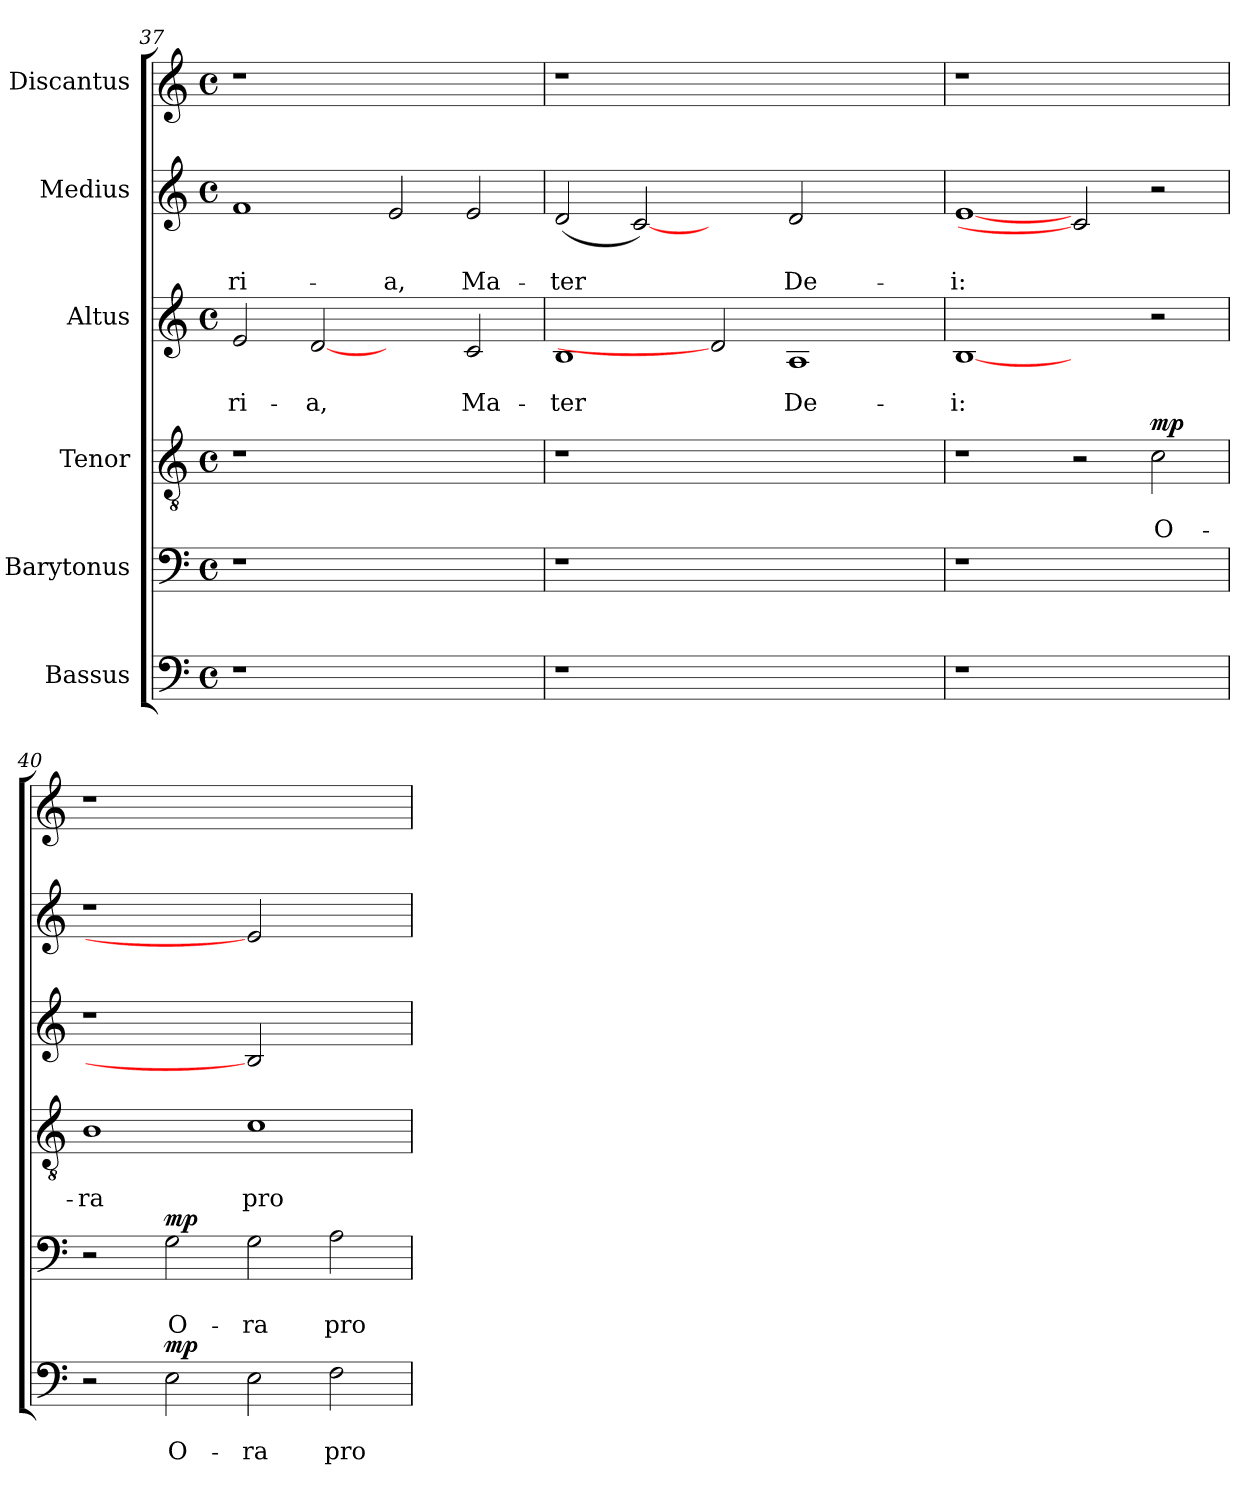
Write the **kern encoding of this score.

**kern	**text	**text	**dynam	**kern	**text	**text	**dynam	**kern	**text	**text	**dynam	**kern	**text	**text	**kern	**text	**text	**kern
*part6	*part6	*part6	*part6	*part5	*part5	*part5	*part5	*part4	*part4	*part4	*part4	*part3	*part3	*part3	*part2	*part2	*part2	*part1
*staff6	*staff6	*staff6	*staff6	*staff5	*staff5	*staff5	*staff5	*staff4	*staff4	*staff4	*staff4	*staff3	*staff3	*staff3	*staff2	*staff2	*staff2	*staff1
*I"Bassus	*	*	*	*I"Barytonus	*	*	*	*I"Tenor	*	*	*	*I"Altus	*	*	*I"Medius	*	*	*I"Discantus
*clefF4	*	*	*	*clefF4	*	*	*	*clefGv2	*	*	*	*clefG2	*	*	*clefG2	*	*	*clefG2
*k[]	*	*	*	*k[]	*	*	*	*k[]	*	*	*	*k[]	*	*	*k[]	*	*	*k[]
*C:	*	*	*	*C:	*	*	*	*C:	*	*	*	*C:	*	*	*C:	*	*	*C:
*M4/4	*	*	*	*M4/4	*	*	*	*M4/4	*	*	*	*M4/4	*	*	*M4/4	*	*	*M4/4
*met(c)	*	*	*	*met(c)	*	*	*	*met(c)	*	*	*	*met(c)	*	*	*met(c)	*	*	*met(c)
=37	=37	=37	=37	=37	=37	=37	=37	=37	=37	=37	=37	=37	=37	=37	=37	=37	=37	=37
!	!	!	!	!	!	!	!	!	!	!	!	!	!	!LO:LY:b	!	!	!LO:LY:b	!
1r	.	.	.	1r	.	.	.	1r	.	.	.	2e/	.	-ri-	1f	.	-ri-	1r
!	!	!	!	!	!	!	!	!	!	!	!	!	!	!LO:LY:b	!	!	!	!
.	.	.	.	.	.	.	.	.	.	.	.	[2d	.	-a,	.	.	.	.
!	!	!	!	!	!	!	!	!	!	!	!	!	!	!	!	!	!LO:LY:b	!
1ryy	.	.	.	1ryy	.	.	.	1ryy	.	.	.	2ryy	.	.	2e/	.	-a,	1ryy
!	!	!	!	!	!	!	!	!	!	!	!	!	!	!LO:LY:b	!	!	!LO:LY:b	!
.	.	.	.	.	.	.	.	.	.	.	.	2c/	.	Ma-	2e/	.	Ma-	.
=38	=38	=38	=38	=38	=38	=38	=38	=38	=38	=38	=38	=38	=38	=38	=38	=38	=38	=38
!	!	!	!	!	!	!	!	!	!	!	!	!	!	!LO:LY:b	!	!	!LO:LY:b	!
1r	.	.	.	1r	.	.	.	1r	.	.	.	1B	.	-ter	(<2d/	.	-ter	1r
.	.	.	.	.	.	.	.	.	.	.	.	.	.	.	[2c)	.	.	.
1.ryy	.	.	.	1.ryy	.	.	.	1.ryy	.	.	.	2d]	.	.	2ryy	.	.	1.ryy
!	!	!	!	!	!	!	!	!	!	!	!	!	!	!LO:LY:b	!	!	!LO:LY:b	!
.	.	.	.	.	.	.	.	.	.	.	.	1A	.	De-	2d/	.	De-	.
.	.	.	.	.	.	.	.	.	.	.	.	.	.	.	2ryy	.	.	.
!!LO:PB:g=z
=39	=39	=39	=39	=39	=39	=39	=39	=39	=39	=39	=39	=39	=39	=39	=39	=39	=39	=39
!	!	!	!	!	!	!	!	!	!	!	!	!	!	!LO:LY:b	!	!	!LO:LY:b	!
1r	.	.	.	1r	.	.	.	1r	.	.	.	[1B	.	-i:	[1e	.	-i:	1r
1ryy	.	.	.	1ryy	.	.	.	2r	.	.	.	2ryy	.	.	2c]	.	.	1ryy
!	!	!	!	!	!	!	!	!	!	!LO:LY:b	!LO:DY:a	!	!	!	!	!	!	!
.	.	.	.	.	.	.	.	2c\	.	O-	mp	2r	.	.	2r	.	.	.
=40	=40	=40	=40	=40	=40	=40	=40	=40	=40	=40	=40	=40	=40	=40	=40	=40	=40	=40
!	!	!	!	!	!	!	!	!	!	!LO:LY:b	!	!	!	!	!	!	!	!
2r	.	.	.	2r	.	.	.	1B	.	-ra	.	1r	.	.	1r	.	.	1r
!	!	!LO:LY:b	!LO:DY:a	!	!	!LO:LY:b	!LO:DY:a	!	!	!	!	!	!	!	!	!	!	!
2E\	.	O-	mp	2G\	.	O-	mp	.	.	.	.	.	.	.	.	.	.	.
!	!	!LO:LY:b	!	!	!	!LO:LY:b	!	!	!	!LO:LY:b	!	!	!	!	!	!	!	!
2E\	.	-ra	.	2G\	.	-ra	.	1c	.	pro-	.	2B]	.	.	2e]	.	.	1ryy
!	!	!LO:LY:b	!	!	!	!LO:LY:b	!	!	!	!	!	!	!	!	!	!	!	!
2F\	.	pro	.	2A\	.	pro	.	.	.	.	.	2ryy	.	.	2ryy	.	.	.
=	=	=	=	=	=	=	=	=	=	=	=	=	=	=	=	=	=	=
*-	*-	*-	*-	*-	*-	*-	*-	*-	*-	*-	*-	*-	*-	*-	*-	*-	*-	*-
